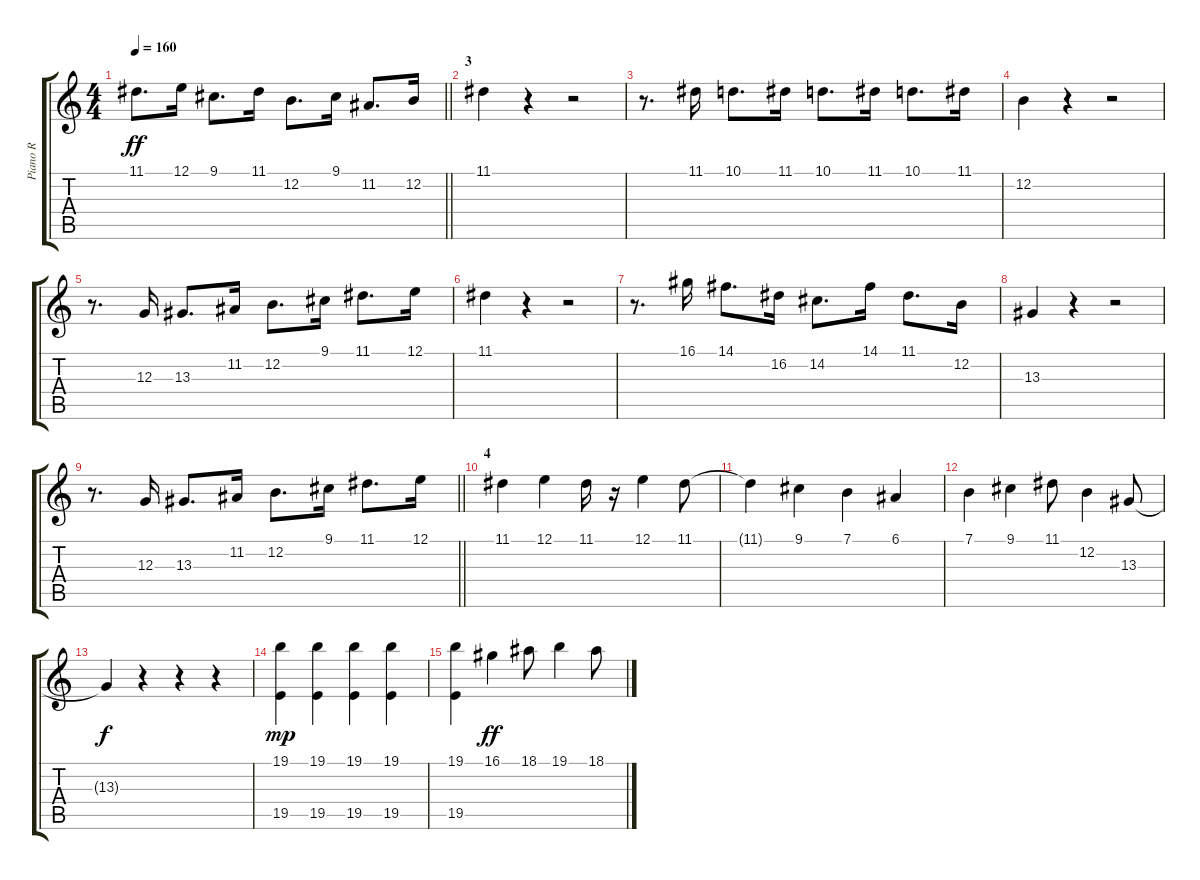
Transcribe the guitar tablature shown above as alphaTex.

\track ("Piano R" "Piano R") {instrument acousticgrandpiano}
\staff {score tabs}
\tuning (E4 B3 G3 D3 A2 E2) {hide}
\ts (4 4)
\tempo 160
\clef g2
\barLineRight lightlight
\ks c
11.1.8{d dy ff} 12.1.16 9.1.8{d} 11.1.16 12.2.8{d} 9.1.16 11.2.8{d} 12.2.16 |
\section ("" "3")
11.1.4 r.4 r.2 |
r.8{d} 11.1.16 10.1.8{d} 11.1.16 10.1.8{d} 11.1.16 10.1.8{d} 11.1.16 |
12.2.4 r.4 r.2 |
r.8{d} 12.3.16 13.3.8{d} 11.2.16 12.2.8{d} 9.1.16 11.1.8{d} 12.1.16 |
11.1.4 r.4 r.2 |
r.8{d} 16.1.16 14.1.8{d} 16.2.16 14.2.8{d} 14.1.16 11.1.8{d} 12.2.16 |
13.3.4 r.4 r.2 |
\barLineRight lightlight
r.8{d} 12.3.16 13.3.8{d} 11.2.16 12.2.8{d} 9.1.16 11.1.8{d} 12.1.16 |
\section ("" "4")
11.1.4 12.1.4 11.1.16 r.16 12.1.4 11.1.8 |
11.1{t}.4 9.1.4 7.1.4 6.1.4 |
7.1.4 9.1.4 11.1.8 12.2.4 13.3.8 |
13.3{t}.4{dy f} r.4 r.4 r.4 |
(19.1 19.5).4{dy mp} (19.1 19.5).4 (19.1 19.5).4 (19.1 19.5).4 |
(19.1 19.5).4 16.1.4{dy ff} 18.1.8 19.1.4 18.1.8
